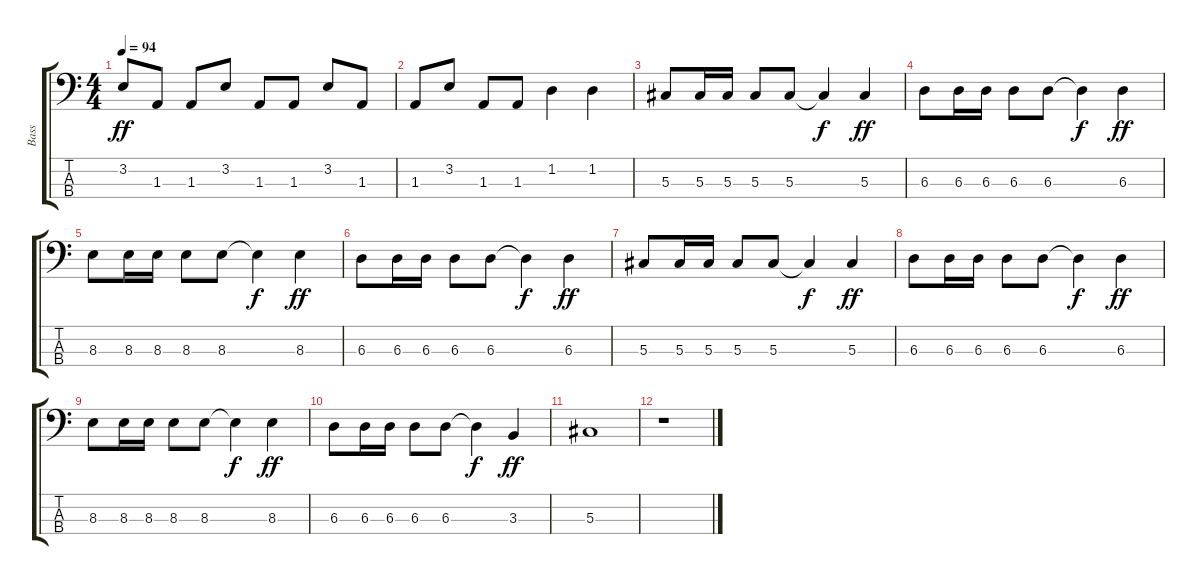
\track ("Bass" "Bass") {instrument electricbasspick}
\staff {score tabs}
\tuning (Gb2 Db2 Ab1 Eb1) {hide}
\ts (4 4)
\tempo 94
\clef f4
\ks c
3.2.8{dy ff} 1.3.8 1.3.8 3.2.8 1.3.8 1.3.8 3.2.8 1.3.8 |
1.3.8 3.2.8 1.3.8 1.3.8 1.2.4 1.2.4 |
5.3.8 5.3.16 5.3.16 5.3.8 5.3.8 5.3{t}.4{dy f} 5.3.4{dy ff} |
6.3.8 6.3.16 6.3.16 6.3.8 6.3.8 6.3{t}.4{dy f} 6.3.4{dy ff} |
8.3.8 8.3.16 8.3.16 8.3.8 8.3.8 8.3{t}.4{dy f} 8.3.4{dy ff} |
6.3.8 6.3.16 6.3.16 6.3.8 6.3.8 6.3{t}.4{dy f} 6.3.4{dy ff} |
5.3.8 5.3.16 5.3.16 5.3.8 5.3.8 5.3{t}.4{dy f} 5.3.4{dy ff} |
6.3.8 6.3.16 6.3.16 6.3.8 6.3.8 6.3{t}.4{dy f} 6.3.4{dy ff} |
8.3.8 8.3.16 8.3.16 8.3.8 8.3.8 8.3{t}.4{dy f} 8.3.4{dy ff} |
6.3.8 6.3.16 6.3.16 6.3.8 6.3.8 6.3{t}.4{dy f} 3.3.4{dy ff} |
5.3.1 |
r.1
